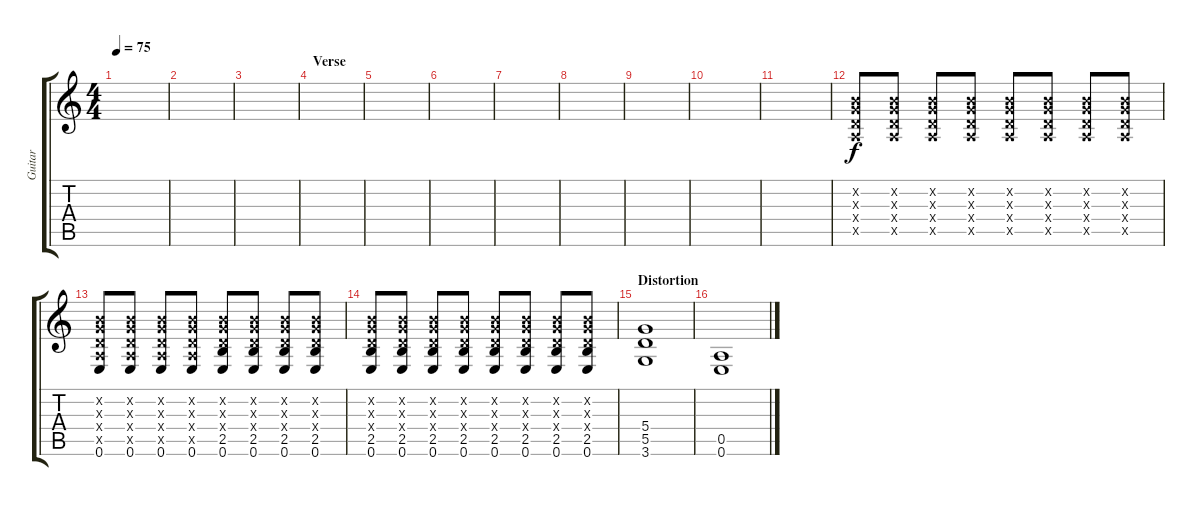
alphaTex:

\track ("Guitar" "Guitar") {instrument distortionguitar}
\staff {score tabs}
\tuning (E4 B3 G3 D3 A2 E2) {hide}
\ts (4 4)
\tempo 75
\clef g2
\ks c
|
|
|
\section ("" "Verse")
|
|
|
|
|
|
|
|
(0.2{x} 0.3{x} 0.4{x} 0.5{x}).8{volume 13} (0.2{x} 0.3{x} 0.4{x} 0.5{x}).8 (0.2{x} 0.3{x} 0.4{x} 0.5{x}).8 (0.2{x} 0.3{x} 0.4{x} 0.5{x}).8 (0.2{x} 0.3{x} 0.4{x} 0.5{x}).8 (0.2{x} 0.3{x} 0.4{x} 0.5{x}).8 (0.2{x} 0.3{x} 0.4{x} 0.5{x}).8 (0.2{x} 0.3{x} 0.4{x} 0.5{x}).8 |
(0.2{x} 0.3{x} 0.4{x} 0.5{x} 0.6).8 (0.2{x} 0.3{x} 0.4{x} 0.5{x} 0.6).8 (0.2{x} 0.3{x} 0.4{x} 0.5{x} 0.6).8 (0.2{x} 0.3{x} 0.4{x} 0.5{x} 0.6).8 (0.2{x} 0.3{x} 0.4{x} 2.5 0.6).8 (0.2{x} 0.3{x} 0.4{x} 2.5 0.6).8 (0.2{x} 0.3{x} 0.4{x} 2.5 0.6).8 (0.2{x} 0.3{x} 0.4{x} 2.5 0.6).8 |
(0.2{x} 0.3{x} 0.4{x} 2.5 0.6).8 (0.2{x} 0.3{x} 0.4{x} 2.5 0.6).8 (0.2{x} 0.3{x} 0.4{x} 2.5 0.6).8 (0.2{x} 0.3{x} 0.4{x} 2.5 0.6).8 (0.2{x} 0.3{x} 0.4{x} 2.5 0.6).8 (0.2{x} 0.3{x} 0.4{x} 2.5 0.6).8 (0.2{x} 0.3{x} 0.4{x} 2.5 0.6).8 (0.2{x} 0.3{x} 0.4{x} 2.5 0.6).8 |
\section ("" "Distortion")
(5.4 5.5 3.6).1{volume 16} |
(0.5 0.6).1
